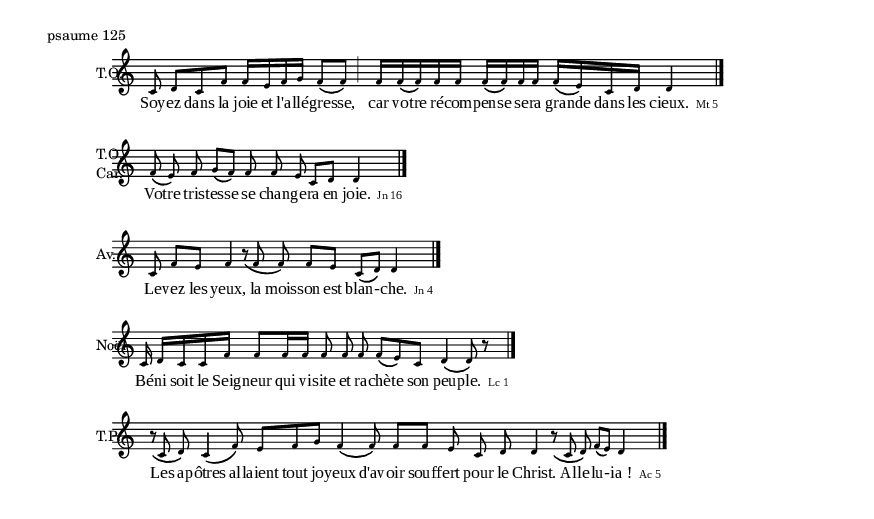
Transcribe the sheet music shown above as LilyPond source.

\version "2.12.0"
 \include "definitions.ly"
 \markup {psaume  125}




\relative d' { 
	\new Staff {
		\cadenzaOn
		\set Staff.instrumentName = \markup{ \center-column { T.O. } }
		c8
		\times 2/3 { d8[ c f] }
		f16[ e f g]
		f8[\( f\)] \cesure \pespace
		\times 2/5 {f16[f\( f\) f f]}
		f16[\( f\) f f]
		f16[\( e\) c d]
		d4
		\endBar
	}

	\addlyrics {
		Soy -- ez dans la joie et l'a -- llé -- gre -- sse, car vo -- tre ré -- com -- pen -- se se -- ra gra -- nde dans les cieux.
		\markup { \citation #"Mt 5" } 
	}
}
\relative d' { 
	\new Staff {
		\cadenzaOn
		\set Staff.instrumentName = \markup{ \center-column { T.O. Car. } }
		\times 2/3 { f8\( e\) f }
		g[\( f\)]
		\times 2/3 { f f e }
		c[ d]
		d4
		\endBar
	}

	\addlyrics {
		Vo -- tre tris -- tes -- se se chan -- ge -- ra en joie.
		\markup { \citation #"Jn 16" } 
	}
}

\relative d' { 
	\new Staff {
		\cadenzaOn
		\set Staff.instrumentName = \markup{ \center-column { Av. } }
		c8
		f[ e]
		f4
		\pespace
		\times 2/3 { r8_\( f f\) }
		f[ e]
		c[\( d\)]
		d4
		\endBar
	}

	\addlyrics {
		Le -- vez les yeux, la mois -- son est blan -- - -- che.
		\markup { \citation #"Jn 4" } 
	}
}
\relative d' { 
	\new Staff {
		\cadenzaOn
		\set Staff.instrumentName = \markup{ \center-column { Noël } }
		s16 c16
		d[ c c f]
		f8[ f16 f]
		\times 2/3 { f8 f f }
		\times 2/3 { f[\( e\) c] }
		\times 2/3 { d4\( d8\) } r8
		\endBar
	}

	\addlyrics {
		Bé -- ni soit le Seig -- neur qui vi -- site et ra -- chè -- te son peu -- ple.
		\markup { \citation #"Lc 1" } 
	}
}

\relative d' { 
	\new Staff {
		\cadenzaOn
		\set Staff.instrumentName = \markup{ \center-column { T.P. } }
		\times 2/3 { r8_\( c d\) }
		\times 2/3 { c4\( f8\) }
		\times 2/3 { e[ f g] }
		\times 2/3 { f4\( f8\) }
		f[ f]
		\times 2/3 { e c d }
		d4
		
\espall
		\times 2/3 { r
8_\( c d\) }
		f[\( e\)]
		d4
		\endBar
	}

	\addlyrics {
		Les a -- pôtres al -- laient tout jo -- yeux d'av -- oir souff -- ert pour le Christ. Al -- le -- lu -- - -- "ia !"
		\markup { \citation #"Ac 5" } 
	}
}



